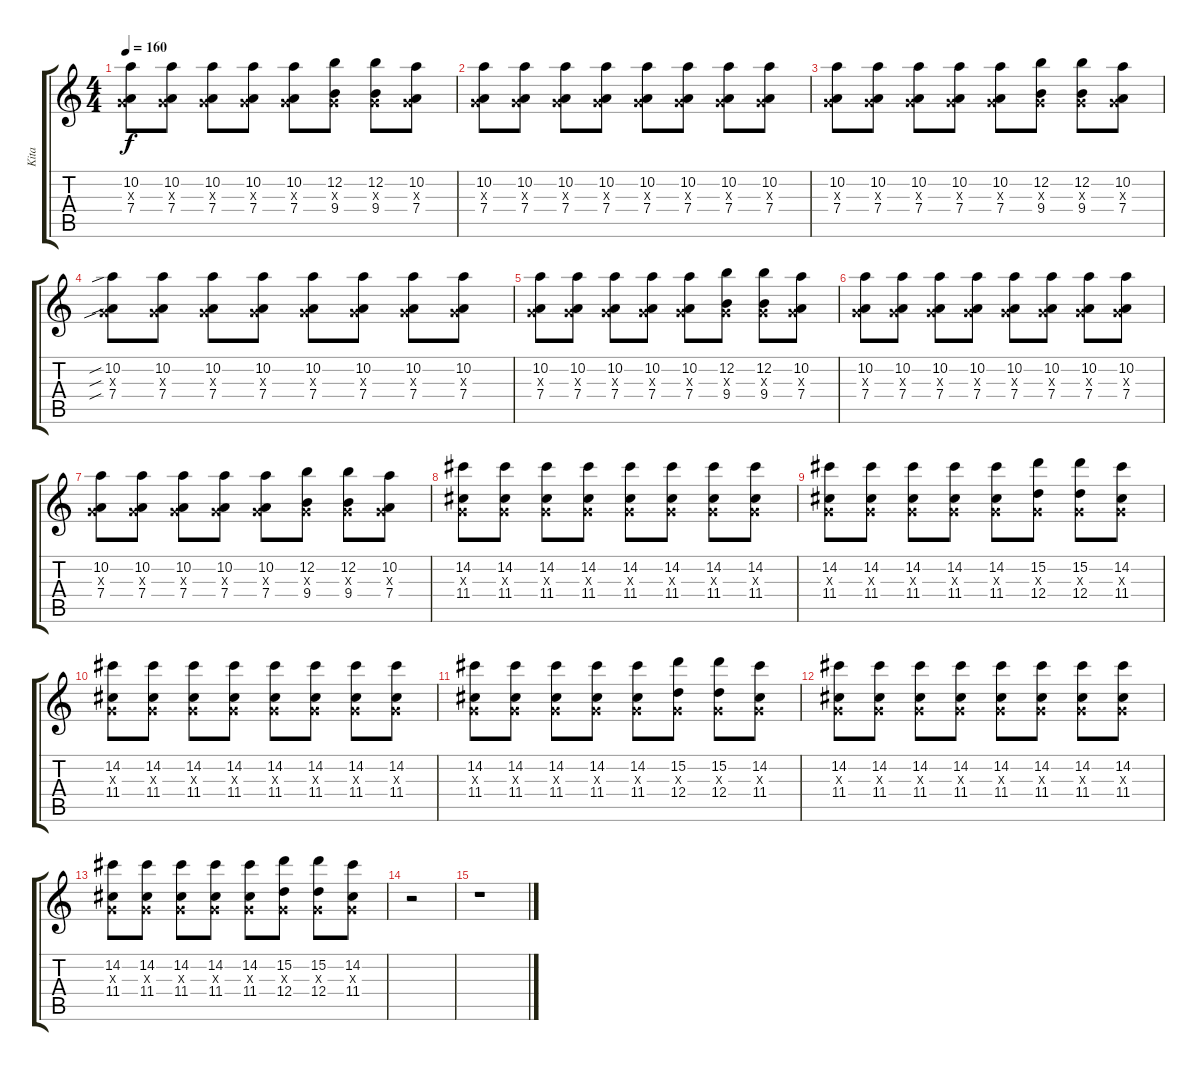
\track ("Kita" "Kita") {instrument overdrivenguitar}
\staff {score tabs}
\tuning (E4 B3 G3 D3 A2 E2) {hide}
\ts (4 4)
\tempo 160
\clef g2
\ks c
(10.2 0.3{x} 7.4).8{dy f} (10.2 0.3{x} 7.4).8 (10.2 0.3{x} 7.4).8 (10.2 0.3{x} 7.4).8 (10.2 0.3{x} 7.4).8 (12.2 0.3{x} 9.4).8 (12.2 0.3{x} 9.4).8 (10.2 0.3{x} 7.4).8 |
(10.2 0.3{x} 7.4).8 (10.2 0.3{x} 7.4).8 (10.2 0.3{x} 7.4).8 (10.2 0.3{x} 7.4).8 (10.2 0.3{x} 7.4).8 (10.2 0.3{x} 7.4).8 (10.2 0.3{x} 7.4).8 (10.2 0.3{x} 7.4).8 |
(10.2 0.3{x} 7.4).8 (10.2 0.3{x} 7.4).8 (10.2 0.3{x} 7.4).8 (10.2 0.3{x} 7.4).8 (10.2 0.3{x} 7.4).8 (12.2 0.3{x} 9.4).8 (12.2 0.3{x} 9.4).8 (10.2 0.3{x} 7.4).8 |
(10.2{sib} 0.3{sib x} 7.4{sib}).8 (10.2 0.3{x} 7.4).8 (10.2 0.3{x} 7.4).8 (10.2 0.3{x} 7.4).8 (10.2 0.3{x} 7.4).8 (10.2 0.3{x} 7.4).8 (10.2 0.3{x} 7.4).8 (10.2 0.3{x} 7.4).8 |
(10.2 0.3{x} 7.4).8 (10.2 0.3{x} 7.4).8 (10.2 0.3{x} 7.4).8 (10.2 0.3{x} 7.4).8 (10.2 0.3{x} 7.4).8 (12.2 0.3{x} 9.4).8 (12.2 0.3{x} 9.4).8 (10.2 0.3{x} 7.4).8 |
(10.2 0.3{x} 7.4).8 (10.2 0.3{x} 7.4).8 (10.2 0.3{x} 7.4).8 (10.2 0.3{x} 7.4).8 (10.2 0.3{x} 7.4).8 (10.2 0.3{x} 7.4).8 (10.2 0.3{x} 7.4).8 (10.2 0.3{x} 7.4).8 |
(10.2 0.3{x} 7.4).8 (10.2 0.3{x} 7.4).8 (10.2 0.3{x} 7.4).8 (10.2 0.3{x} 7.4).8 (10.2 0.3{x} 7.4).8 (12.2 0.3{x} 9.4).8 (12.2 0.3{x} 9.4).8 (10.2 0.3{x} 7.4).8 |
(14.2 0.3{x} 11.4).8 (14.2 0.3{x} 11.4).8 (14.2 0.3{x} 11.4).8 (14.2 0.3{x} 11.4).8 (14.2 0.3{x} 11.4).8 (14.2 0.3{x} 11.4).8 (14.2 0.3{x} 11.4).8 (14.2 0.3{x} 11.4).8 |
(14.2 0.3{x} 11.4).8 (14.2 0.3{x} 11.4).8 (14.2 0.3{x} 11.4).8 (14.2 0.3{x} 11.4).8 (14.2 0.3{x} 11.4).8 (15.2 0.3{x} 12.4).8 (15.2 0.3{x} 12.4).8 (14.2 0.3{x} 11.4).8 |
(14.2 0.3{x} 11.4).8 (14.2 0.3{x} 11.4).8 (14.2 0.3{x} 11.4).8 (14.2 0.3{x} 11.4).8 (14.2 0.3{x} 11.4).8 (14.2 0.3{x} 11.4).8 (14.2 0.3{x} 11.4).8 (14.2 0.3{x} 11.4).8 |
(14.2 0.3{x} 11.4).8 (14.2 0.3{x} 11.4).8 (14.2 0.3{x} 11.4).8 (14.2 0.3{x} 11.4).8 (14.2 0.3{x} 11.4).8 (15.2 0.3{x} 12.4).8 (15.2 0.3{x} 12.4).8 (14.2 0.3{x} 11.4).8 |
(14.2 0.3{x} 11.4).8 (14.2 0.3{x} 11.4).8 (14.2 0.3{x} 11.4).8 (14.2 0.3{x} 11.4).8 (14.2 0.3{x} 11.4).8 (14.2 0.3{x} 11.4).8 (14.2 0.3{x} 11.4).8 (14.2 0.3{x} 11.4).8 |
(14.2 0.3{x} 11.4).8 (14.2 0.3{x} 11.4).8 (14.2 0.3{x} 11.4).8 (14.2 0.3{x} 11.4).8 (14.2 0.3{x} 11.4).8 (15.2 0.3{x} 12.4).8 (15.2 0.3{x} 12.4).8 (14.2 0.3{x} 11.4).8 |
r.2 |
r.1
